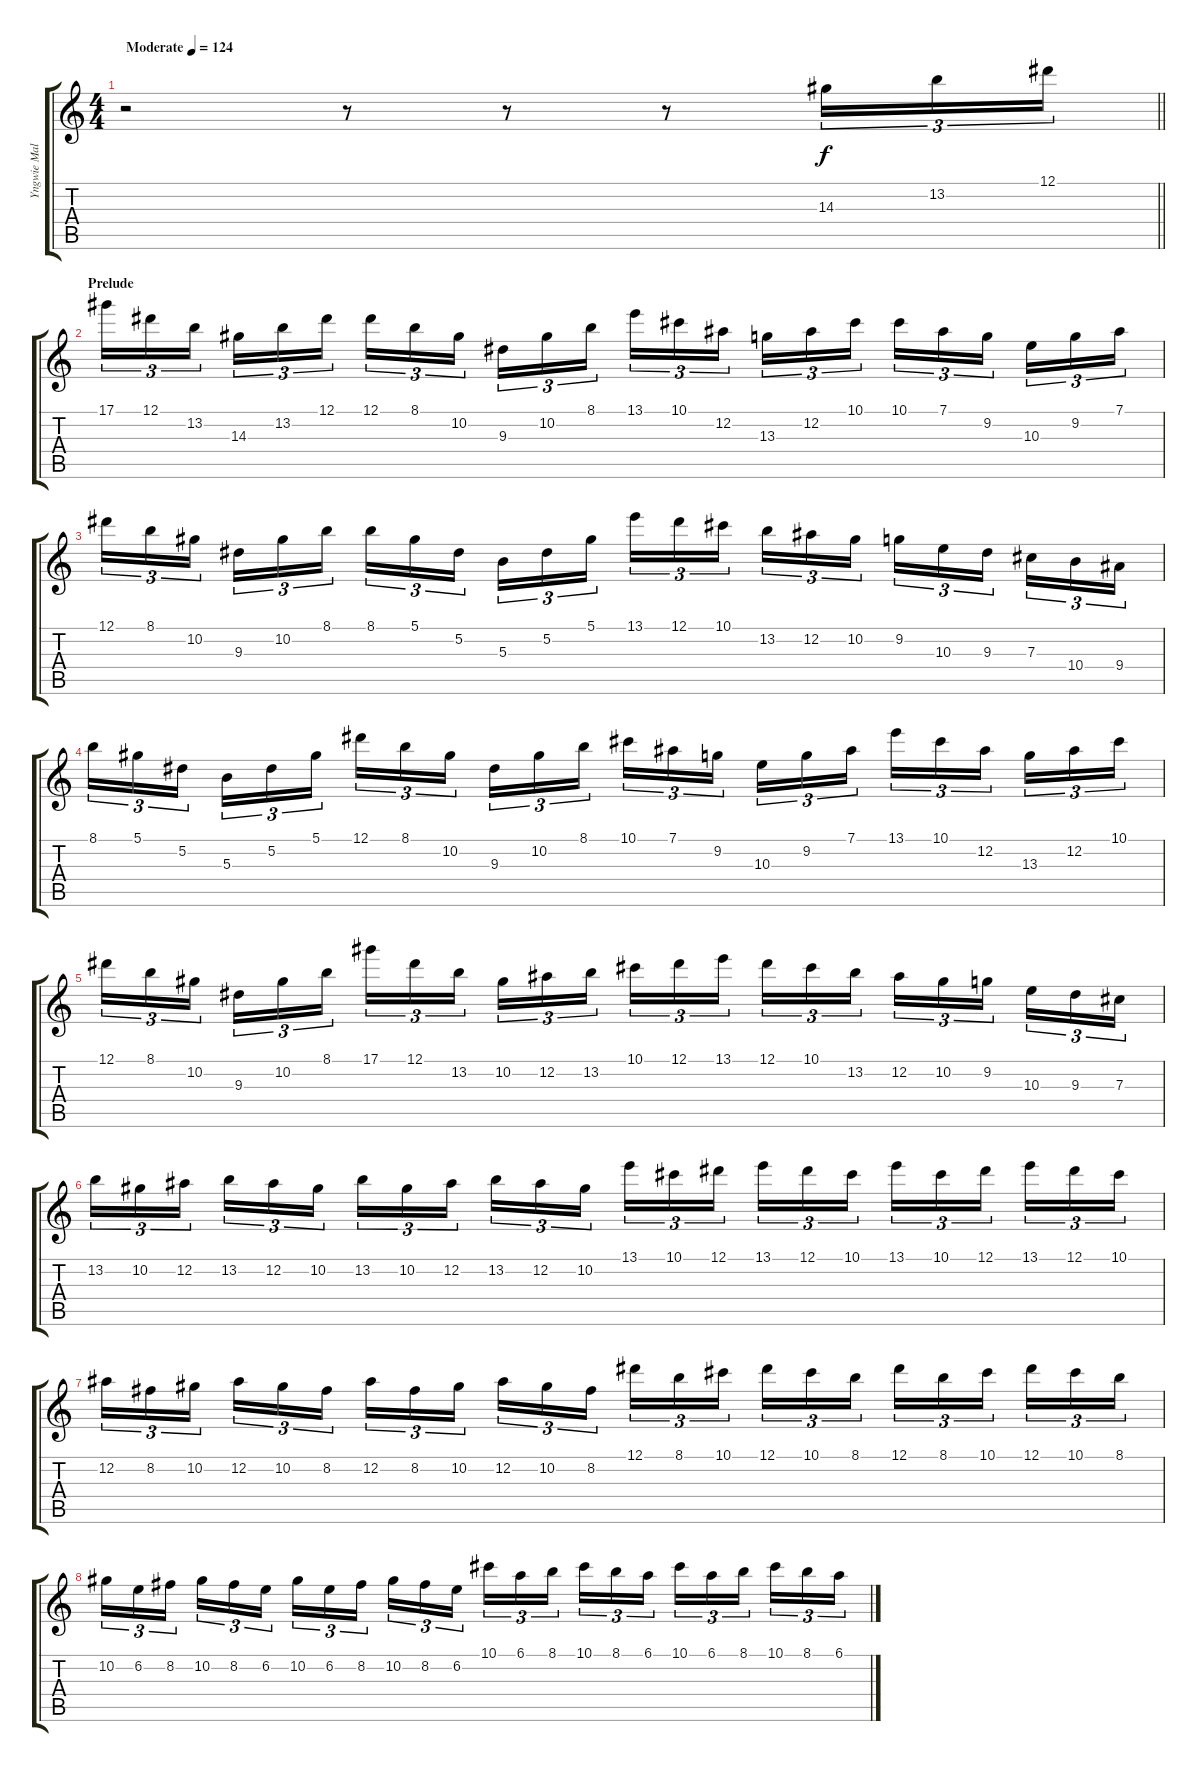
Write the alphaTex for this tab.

\track ("Yngwie Malmsteen" "Yngwie Mal") {instrument overdrivenguitar}
\staff {score tabs}
\tuning (Eb4 Bb3 Gb3 Db3 Ab2 Eb2) {hide}
\ts (4 4)
\tempo (124 "Moderate")
\clef g2
\barLineRight lightlight
\ks c
r.2{dy f instrument overdrivenguitar} r.8 r.8 r.8 14.3.16{tu (3 2)} 13.2.16{tu (3 2)} 12.1.16{tu (3 2)} |
\section ("" "Prelude")
17.1.16{tu (3 2)} 12.1.16{tu (3 2)} 13.2.16{tu (3 2) beam splitsecondary} 14.3.16{tu (3 2)} 13.2.16{tu (3 2)} 12.1.16{tu (3 2)} 12.1.16{tu (3 2)} 8.1.16{tu (3 2)} 10.2.16{tu (3 2) beam splitsecondary} 9.3.16{tu (3 2)} 10.2.16{tu (3 2)} 8.1.16{tu (3 2)} 13.1.16{tu (3 2)} 10.1.16{tu (3 2)} 12.2.16{tu (3 2) beam splitsecondary} 13.3.16{tu (3 2)} 12.2.16{tu (3 2)} 10.1.16{tu (3 2)} 10.1.16{tu (3 2)} 7.1.16{tu (3 2)} 9.2.16{tu (3 2) beam splitsecondary} 10.3.16{tu (3 2)} 9.2.16{tu (3 2)} 7.1.16{tu (3 2)} |
12.1.16{tu (3 2)} 8.1.16{tu (3 2)} 10.2.16{tu (3 2) beam splitsecondary} 9.3.16{tu (3 2)} 10.2.16{tu (3 2)} 8.1.16{tu (3 2)} 8.1.16{tu (3 2)} 5.1.16{tu (3 2)} 5.2.16{tu (3 2) beam splitsecondary} 5.3.16{tu (3 2)} 5.2.16{tu (3 2)} 5.1.16{tu (3 2)} 13.1.16{tu (3 2)} 12.1.16{tu (3 2)} 10.1.16{tu (3 2) beam splitsecondary} 13.2.16{tu (3 2)} 12.2.16{tu (3 2)} 10.2.16{tu (3 2)} 9.2.16{tu (3 2)} 10.3.16{tu (3 2)} 9.3.16{tu (3 2) beam splitsecondary} 7.3.16{tu (3 2)} 10.4.16{tu (3 2)} 9.4.16{tu (3 2)} |
8.1.16{tu (3 2)} 5.1.16{tu (3 2)} 5.2.16{tu (3 2) beam splitsecondary} 5.3.16{tu (3 2)} 5.2.16{tu (3 2)} 5.1.16{tu (3 2)} 12.1.16{tu (3 2)} 8.1.16{tu (3 2)} 10.2.16{tu (3 2) beam splitsecondary} 9.3.16{tu (3 2)} 10.2.16{tu (3 2)} 8.1.16{tu (3 2)} 10.1.16{tu (3 2)} 7.1.16{tu (3 2)} 9.2.16{tu (3 2) beam splitsecondary} 10.3.16{tu (3 2)} 9.2.16{tu (3 2)} 7.1.16{tu (3 2)} 13.1.16{tu (3 2)} 10.1.16{tu (3 2)} 12.2.16{tu (3 2) beam splitsecondary} 13.3.16{tu (3 2)} 12.2.16{tu (3 2)} 10.1.16{tu (3 2)} |
12.1.16{tu (3 2)} 8.1.16{tu (3 2)} 10.2.16{tu (3 2) beam splitsecondary} 9.3.16{tu (3 2)} 10.2.16{tu (3 2)} 8.1.16{tu (3 2)} 17.1.16{tu (3 2)} 12.1.16{tu (3 2)} 13.2.16{tu (3 2) beam splitsecondary} 10.2.16{tu (3 2)} 12.2.16{tu (3 2)} 13.2.16{tu (3 2)} 10.1.16{tu (3 2)} 12.1.16{tu (3 2)} 13.1.16{tu (3 2) beam splitsecondary} 12.1.16{tu (3 2)} 10.1.16{tu (3 2)} 13.2.16{tu (3 2)} 12.2.16{tu (3 2)} 10.2.16{tu (3 2)} 9.2.16{tu (3 2) beam splitsecondary} 10.3.16{tu (3 2)} 9.3.16{tu (3 2)} 7.3.16{tu (3 2)} |
13.2.16{tu (3 2)} 10.2.16{tu (3 2)} 12.2.16{tu (3 2) beam splitsecondary} 13.2.16{tu (3 2)} 12.2.16{tu (3 2)} 10.2.16{tu (3 2)} 13.2.16{tu (3 2)} 10.2.16{tu (3 2)} 12.2.16{tu (3 2) beam splitsecondary} 13.2.16{tu (3 2)} 12.2.16{tu (3 2)} 10.2.16{tu (3 2)} 13.1.16{tu (3 2)} 10.1.16{tu (3 2)} 12.1.16{tu (3 2) beam splitsecondary} 13.1.16{tu (3 2)} 12.1.16{tu (3 2)} 10.1.16{tu (3 2)} 13.1.16{tu (3 2)} 10.1.16{tu (3 2)} 12.1.16{tu (3 2) beam splitsecondary} 13.1.16{tu (3 2)} 12.1.16{tu (3 2)} 10.1.16{tu (3 2)} |
12.2.16{tu (3 2)} 8.2.16{tu (3 2)} 10.2.16{tu (3 2) beam splitsecondary} 12.2.16{tu (3 2)} 10.2.16{tu (3 2)} 8.2.16{tu (3 2)} 12.2.16{tu (3 2)} 8.2.16{tu (3 2)} 10.2.16{tu (3 2) beam splitsecondary} 12.2.16{tu (3 2)} 10.2.16{tu (3 2)} 8.2.16{tu (3 2)} 12.1.16{tu (3 2)} 8.1.16{tu (3 2)} 10.1.16{tu (3 2) beam splitsecondary} 12.1.16{tu (3 2)} 10.1.16{tu (3 2)} 8.1.16{tu (3 2)} 12.1.16{tu (3 2)} 8.1.16{tu (3 2)} 10.1.16{tu (3 2) beam splitsecondary} 12.1.16{tu (3 2)} 10.1.16{tu (3 2)} 8.1.16{tu (3 2)} |
10.2.16{tu (3 2)} 6.2.16{tu (3 2)} 8.2.16{tu (3 2) beam splitsecondary} 10.2.16{tu (3 2)} 8.2.16{tu (3 2)} 6.2.16{tu (3 2)} 10.2.16{tu (3 2)} 6.2.16{tu (3 2)} 8.2.16{tu (3 2) beam splitsecondary} 10.2.16{tu (3 2)} 8.2.16{tu (3 2)} 6.2.16{tu (3 2)} 10.1.16{tu (3 2)} 6.1.16{tu (3 2)} 8.1.16{tu (3 2) beam splitsecondary} 10.1.16{tu (3 2)} 8.1.16{tu (3 2)} 6.1.16{tu (3 2)} 10.1.16{tu (3 2)} 6.1.16{tu (3 2)} 8.1.16{tu (3 2) beam splitsecondary} 10.1.16{tu (3 2)} 8.1.16{tu (3 2)} 6.1.16{tu (3 2)}
